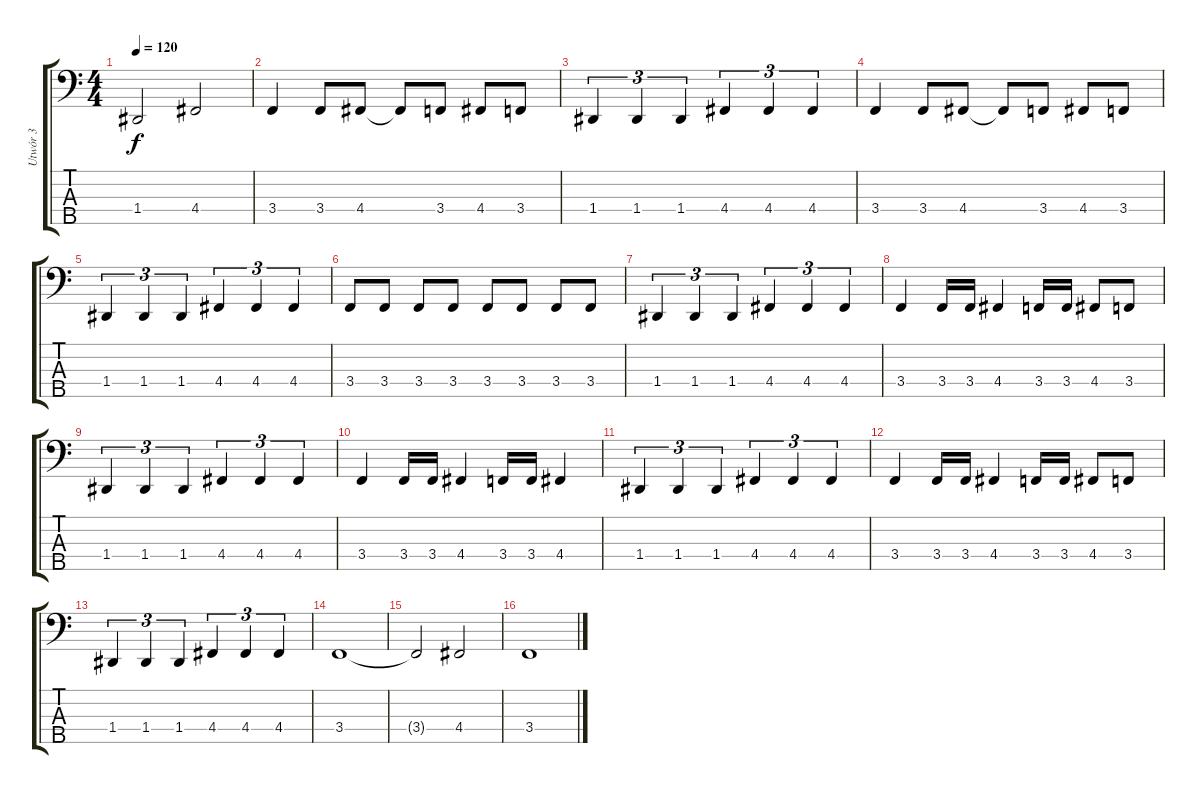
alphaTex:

\track ("Utwór 3" "Utwór 3") {instrument electricbassfinger}
\staff {score tabs}
\tuning (F2 C2 G1 D1 A0) {hide}
\ts (4 4)
\tempo 120
\clef f4
\ks c
1.4.2{dy f} 4.4.2 |
3.4.4 3.4.8 4.4.8 4.4{t}.8 3.4.8 4.4.8 3.4.8 |
1.4.4{tu (3 2)} 1.4.4{tu (3 2)} 1.4.4{tu (3 2)} 4.4.4{tu (3 2)} 4.4.4{tu (3 2)} 4.4.4{tu (3 2)} |
3.4.4 3.4.8 4.4.8 4.4{t}.8 3.4.8 4.4.8 3.4.8 |
1.4.4{tu (3 2)} 1.4.4{tu (3 2)} 1.4.4{tu (3 2)} 4.4.4{tu (3 2)} 4.4.4{tu (3 2)} 4.4.4{tu (3 2)} |
3.4.8 3.4.8 3.4.8 3.4.8 3.4.8 3.4.8 3.4.8 3.4.8 |
1.4.4{tu (3 2)} 1.4.4{tu (3 2)} 1.4.4{tu (3 2)} 4.4.4{tu (3 2)} 4.4.4{tu (3 2)} 4.4.4{tu (3 2)} |
3.4.4 3.4.16 3.4.16 4.4.4 3.4.16 3.4.16 4.4.8 3.4.8 |
1.4.4{tu (3 2)} 1.4.4{tu (3 2)} 1.4.4{tu (3 2)} 4.4.4{tu (3 2)} 4.4.4{tu (3 2)} 4.4.4{tu (3 2)} |
3.4.4 3.4.16 3.4.16 4.4.4 3.4.16 3.4.16 4.4.4 |
1.4.4{tu (3 2)} 1.4.4{tu (3 2)} 1.4.4{tu (3 2)} 4.4.4{tu (3 2)} 4.4.4{tu (3 2)} 4.4.4{tu (3 2)} |
3.4.4 3.4.16 3.4.16 4.4.4 3.4.16 3.4.16 4.4.8 3.4.8 |
1.4.4{tu (3 2)} 1.4.4{tu (3 2)} 1.4.4{tu (3 2)} 4.4.4{tu (3 2)} 4.4.4{tu (3 2)} 4.4.4{tu (3 2)} |
3.4.1 |
3.4{t}.2 4.4.2 |
3.4.1
